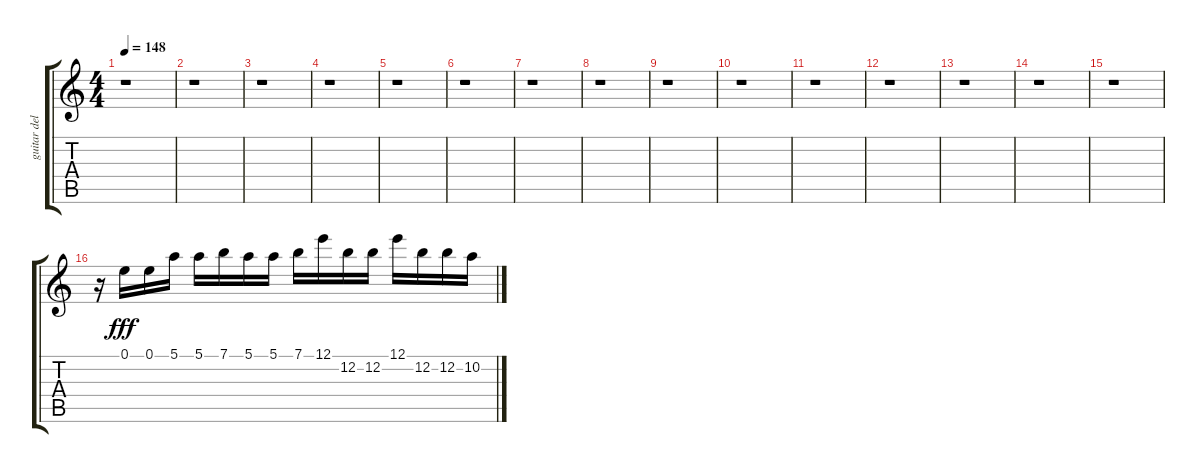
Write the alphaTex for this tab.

\track ("guitar delay 2" "guitar del") {instrument electricguitarjazz}
\staff {score tabs}
\tuning (E4 B3 G3 D3 A2 E2) {hide}
\ts (4 4)
\tempo 148
\clef g2
\ks c
r.1{dy fff} |
r.1 |
r.1 |
r.1 |
r.1 |
r.1 |
r.1 |
r.1 |
r.1 |
r.1 |
r.1 |
r.1 |
r.1 |
r.1 |
r.1 |
r.16 0.1.16 0.1.16 5.1.16 5.1.16 7.1.16 5.1.16 5.1.16 7.1.16 12.1.16 12.2.16 12.2.16 12.1.16 12.2.16 12.2.16 10.2.16
